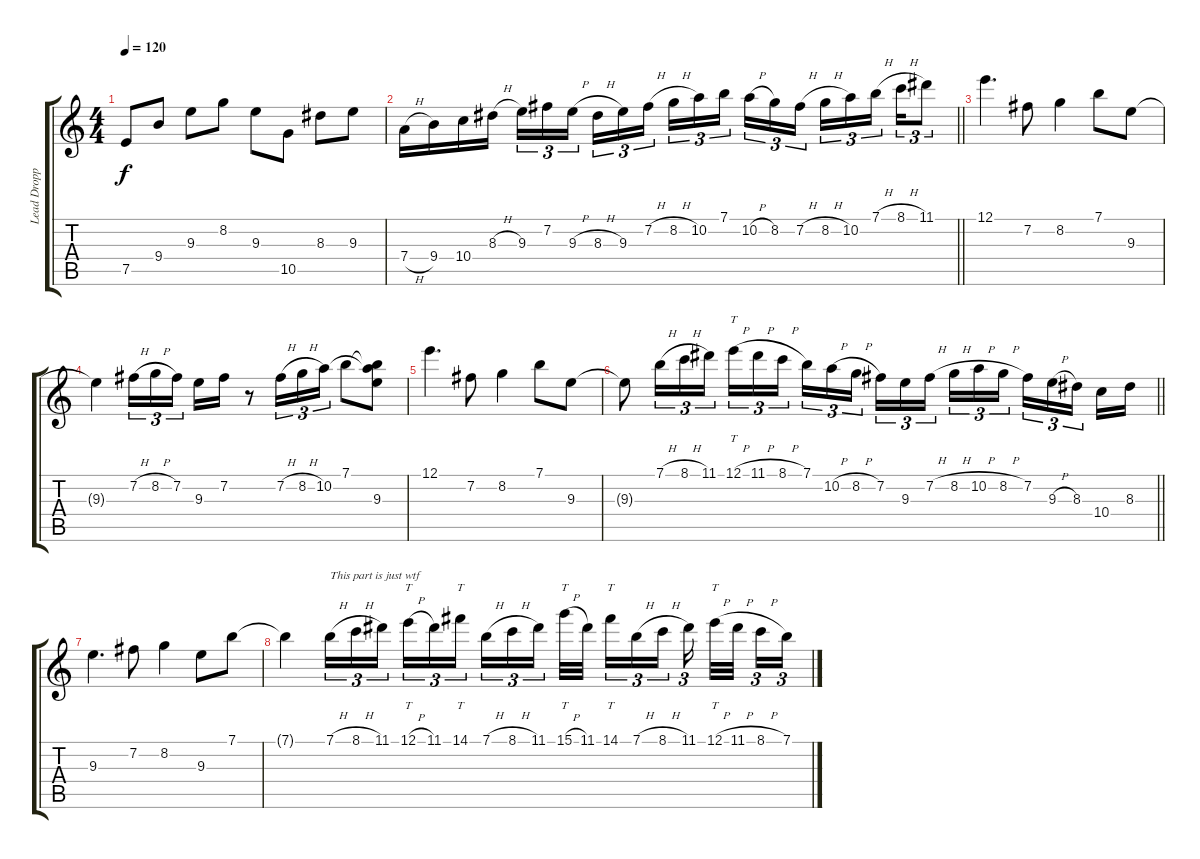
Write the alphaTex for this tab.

\track ("Lead Dropped D " "Lead Dropp") {instrument distortionguitar}
\staff {score tabs}
\tuning (E4 B3 G3 D3 A2 D2) {hide}
\ts (4 4)
\tempo 120
\clef g2
\ks c
7.5.8{dy f} 9.4.8 9.3.8 8.2.8 9.3.8 10.5.8 8.3.8 9.3.8 |
\barLineRight lightlight
7.4{h}.16 9.4.16 10.4.16 8.3{h}.16 9.3.16{tu (3 2)} 7.2.16{tu (3 2)} 9.3{h}.16{tu (3 2) beam splitsecondary} 8.3{h}.16{tu (3 2)} 9.3.16{tu (3 2)} 7.2{h}.16{tu (3 2)} 8.2{h}.16{tu (3 2)} 10.2.16{tu (3 2)} 7.1.16{tu (3 2) beam splitsecondary} 10.2{h}.16{tu (3 2)} 8.2.16{tu (3 2)} 7.2{h}.16{tu (3 2)} 8.2{h}.16{tu (3 2)} 10.2.16{tu (3 2)} 7.1{h}.16{tu (3 2) beam splitsecondary} 8.1{h}.16{tu (3 2)} 11.1.8{tu (3 2)} |
12.1.4{d} 7.2.8 8.2.4 7.1.8 9.3.8 |
9.3{t}.4 7.2{h}.16{tu (3 2)} 8.2{h}.16{tu (3 2)} 7.2.16{tu (3 2) beam splitsecondary} 9.3.16 7.2.16 r.8 7.2{h}.16{tu (3 2)} 8.2{h}.16{tu (3 2)} 10.2.16{tu (3 2)} 7.1.8 (7.1{t} 10.2{t} 9.3).8 |
12.1.4{d} 7.2.8 8.2.4 7.1.8 9.3.8 |
\barLineRight lightlight
9.3{t}.8 7.1{h}.16{tu (3 2)} 8.1{h}.16{tu (3 2)} 11.1.16{tu (3 2)} 12.1{h}.16{tt tu (3 2)} 11.1{h}.16{tu (3 2)} 8.1{h}.16{tu (3 2) beam splitsecondary} 7.1.16{tu (3 2)} 10.2{h}.16{tu (3 2)} 8.2{h}.16{tu (3 2)} 7.2.16{tu (3 2)} 9.3.16{tu (3 2)} 7.2{h}.16{tu (3 2) beam splitsecondary} 8.2{h}.16{tu (3 2)} 10.2{h}.16{tu (3 2)} 8.2{h}.16{tu (3 2)} 7.2.16{tu (3 2)} 9.3{h}.16{tu (3 2)} 8.3.16{tu (3 2) beam splitsecondary} 10.4.16 8.3.16 |
9.3.4{d} 7.2.8 8.2.4 9.3.8 7.1.8 |
7.1{t}.4 7.1{h}.16{tu (3 2) txt "This part is just wtf"} 8.1{h}.16{tu (3 2)} 11.1.16{tu (3 2) beam splitsecondary} 12.1{h}.16{tt tu (3 2)} 11.1.16{tu (3 2)} 14.1.16{tt tu (3 2)} 7.1{h}.16{tu (3 2)} 8.1{h}.16{tu (3 2)} 11.1.16{tu (3 2) beam splitsecondary} 15.1{h}.32{tt} 11.1.32{beam splitsecondary} 14.1.16{tt tu (3 2)} 7.1{h}.16{tu (3 2)} 8.1{h}.16{tu (3 2) beam splitsecondary} 11.1.16{tu (3 2) beam splitsecondary} 12.1{h}.32{tt} 11.1{h}.32{beam splitsecondary} 8.1{h}.16{tu (3 2)} 7.1.16{tu (3 2)}
